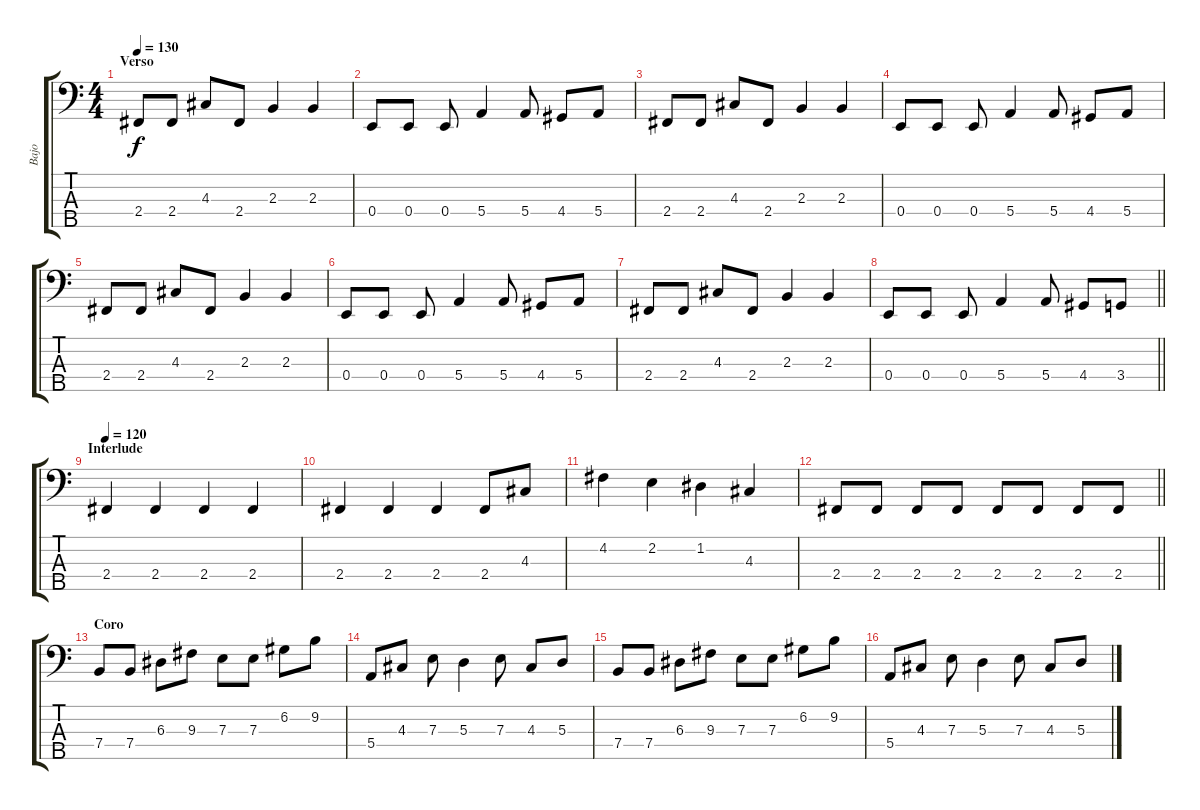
\track ("Bajo" "Bajo") {instrument electricbassfinger}
\staff {score tabs}
\tuning (G2 D2 A1 E1 B0) {hide}
\ts (4 4)
\section ("" "Verso")
\tempo 130
\clef f4
\ks c
2.4.8{dy f} 2.4.8 4.3.8 2.4.8 2.3.4 2.3.4 |
0.4.8 0.4.8 0.4.8 5.4.4 5.4.8 4.4.8 5.4.8 |
2.4.8 2.4.8 4.3.8 2.4.8 2.3.4 2.3.4 |
0.4.8 0.4.8 0.4.8 5.4.4 5.4.8 4.4.8 5.4.8 |
2.4.8 2.4.8 4.3.8 2.4.8 2.3.4 2.3.4 |
0.4.8 0.4.8 0.4.8 5.4.4 5.4.8 4.4.8 5.4.8 |
2.4.8 2.4.8 4.3.8 2.4.8 2.3.4 2.3.4 |
\barLineRight lightlight
0.4.8 0.4.8 0.4.8 5.4.4 5.4.8 4.4.8 3.4.8 |
\section ("" "Interlude")
\tempo 135
\tempo 120
2.4.4 2.4.4 2.4.4 2.4.4 |
2.4.4 2.4.4 2.4.4 2.4.8 4.3.8 |
4.2.4 2.2.4 1.2.4 4.3.4 |
\barLineRight lightlight
2.4.8 2.4.8 2.4.8 2.4.8 2.4.8 2.4.8 2.4.8 2.4.8 |
\section ("" "Coro")
7.4.8 7.4.8 6.3.8 9.3.8 7.3.8 7.3.8 6.2.8 9.2.8 |
5.4.8 4.3.8 7.3.8 5.3.4 7.3.8 4.3.8 5.3.8 |
7.4.8 7.4.8 6.3.8 9.3.8 7.3.8 7.3.8 6.2.8 9.2.8 |
5.4.8 4.3.8 7.3.8 5.3.4 7.3.8 4.3.8 5.3.8
